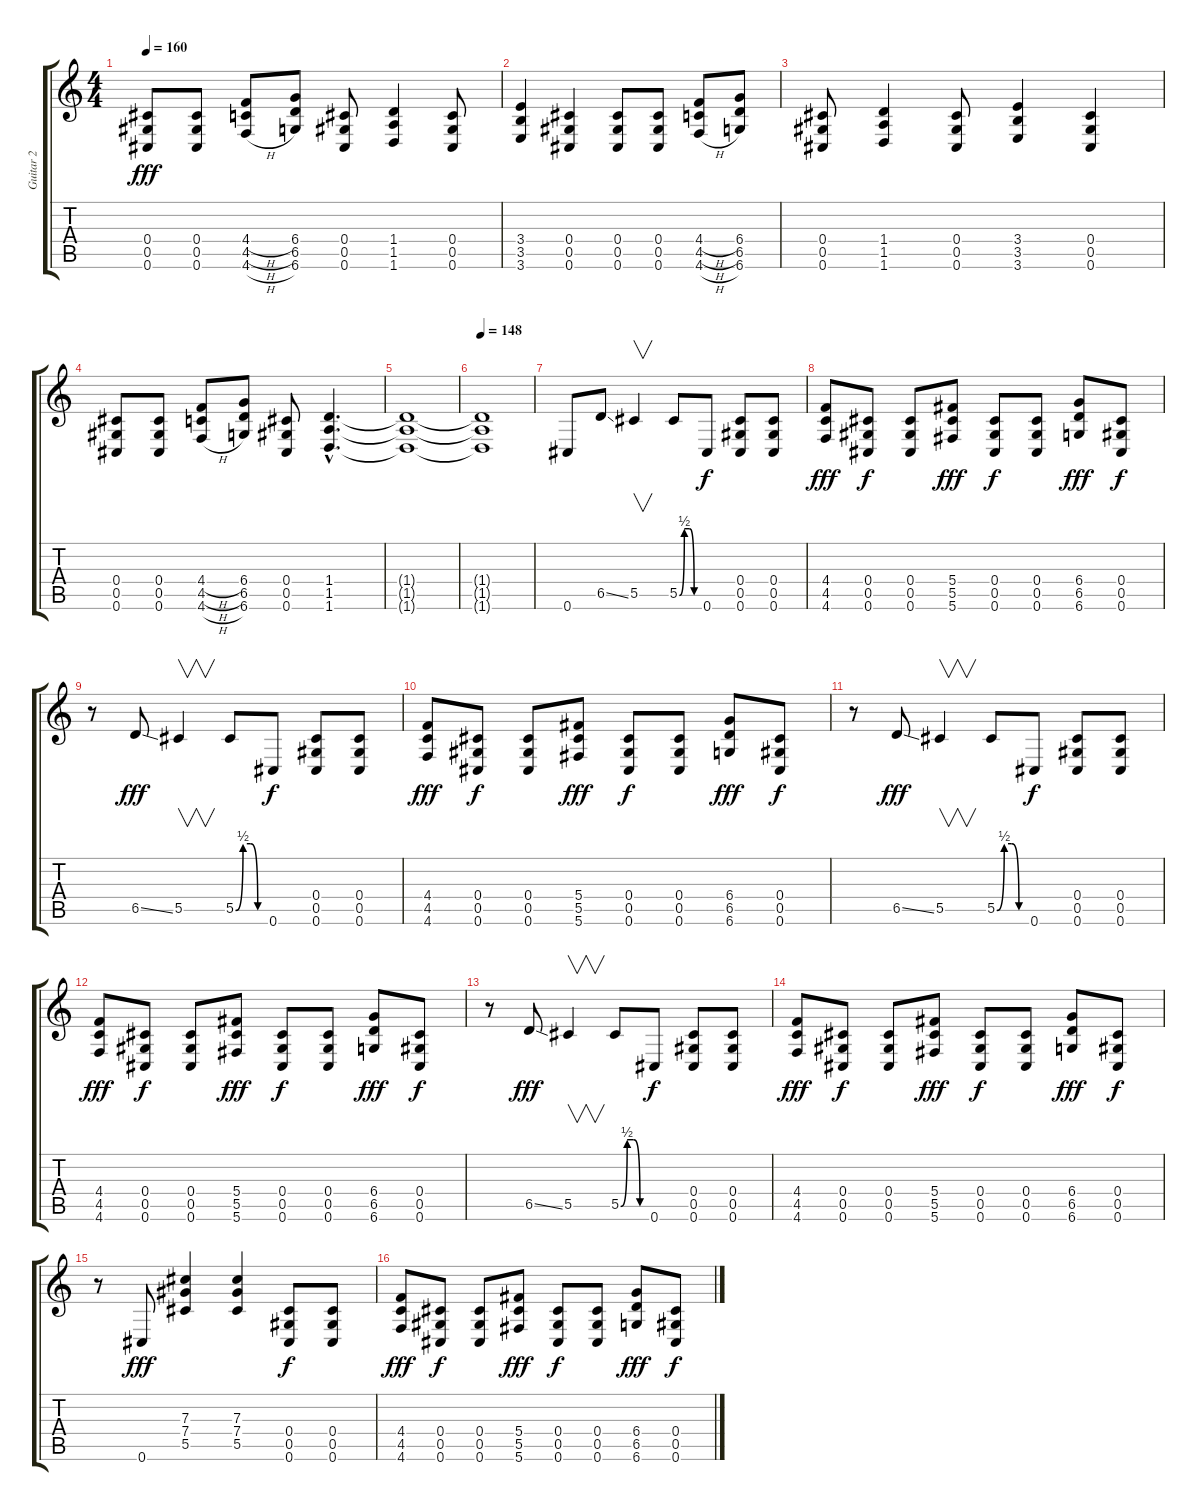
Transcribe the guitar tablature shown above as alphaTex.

\track ("Guitar 2" "Guitar 2") {instrument distortionguitar}
\staff {score tabs}
\tuning (Eb4 Bb3 Gb3 Db3 Ab2 Db2) {hide}
\ts (4 4)
\tempo 160
\clef g2
\ks c
(0.4 0.5 0.6).8{dy fff} (0.4 0.5 0.6).8 (4.4{h} 4.5{h} 4.6{h}).8 (6.4 6.5 6.6).8 (0.4 0.5 0.6).8 (1.4 1.5 1.6).4 (0.4 0.5 0.6).8 |
(3.4 3.5 3.6).4 (0.4 0.5 0.6).4 (0.4 0.5 0.6).8 (0.4 0.5 0.6).8 (4.4{h} 4.5{h} 4.6{h}).8 (6.4 6.5 6.6).8 |
(0.4 0.5 0.6).8 (1.4 1.5 1.6).4 (0.4 0.5 0.6).8 (3.4 3.5 3.6).4 (0.4 0.5 0.6).4 |
(0.4 0.5 0.6).8 (0.4 0.5 0.6).8 (4.4{h} 4.5{h} 4.6{h}).8 (6.4 6.5 6.6).8 (0.4 0.5 0.6).8 (1.4{hac} 1.5{hac} 1.6{hac}).4{d} |
(1.4{t} 1.5{t} 1.6{t}).1 |
\tempo 148
(1.4{t} 1.5{t} 1.6{t}).1 |
0.6.8 6.5{ss}.8 5.5.4{v} 5.5{be (custom 0 0 15 2 30 2 45 0 60 0)}.8 0.6.8{dy f} (0.4 0.5 0.6).8{instrument electricguitarmuted} (0.4 0.5 0.6).8 |
(4.4 4.5 4.6).8{dy fff instrument distortionguitar} (0.4 0.5 0.6).8{dy f instrument electricguitarmuted} (0.4 0.5 0.6).8 (5.4 5.5 5.6).8{dy fff instrument distortionguitar} (0.4 0.5 0.6).8{dy f instrument electricguitarmuted} (0.4 0.5 0.6).8 (6.4 6.5 6.6).8{dy fff instrument distortionguitar} (0.4 0.5 0.6).8{dy f instrument electricguitarmuted} |
r.8{instrument distortionguitar} 6.5{ss}.8{dy fff} 5.5.4{v} 5.5{be (custom 0 0 15 2 30 2 45 0 60 0)}.8 0.6.8{dy f} (0.4 0.5 0.6).8{instrument electricguitarmuted} (0.4 0.5 0.6).8 |
(4.4 4.5 4.6).8{dy fff instrument distortionguitar} (0.4 0.5 0.6).8{dy f instrument electricguitarmuted} (0.4 0.5 0.6).8 (5.4 5.5 5.6).8{dy fff instrument distortionguitar} (0.4 0.5 0.6).8{dy f instrument electricguitarmuted} (0.4 0.5 0.6).8 (6.4 6.5 6.6).8{dy fff instrument distortionguitar} (0.4 0.5 0.6).8{dy f instrument electricguitarmuted} |
r.8{instrument distortionguitar} 6.5{ss}.8{dy fff} 5.5.4{v} 5.5{be (custom 0 0 15 2 30 2 45 0 60 0)}.8 0.6.8{dy f} (0.4 0.5 0.6).8{instrument electricguitarmuted} (0.4 0.5 0.6).8 |
(4.4 4.5 4.6).8{dy fff instrument distortionguitar} (0.4 0.5 0.6).8{dy f instrument electricguitarmuted} (0.4 0.5 0.6).8 (5.4 5.5 5.6).8{dy fff instrument distortionguitar} (0.4 0.5 0.6).8{dy f instrument electricguitarmuted} (0.4 0.5 0.6).8 (6.4 6.5 6.6).8{dy fff instrument distortionguitar} (0.4 0.5 0.6).8{dy f instrument electricguitarmuted} |
r.8{instrument distortionguitar} 6.5{ss}.8{dy fff} 5.5.4{v} 5.5{be (custom 0 0 15 2 30 2 45 0 60 0)}.8 0.6.8{dy f} (0.4 0.5 0.6).8{instrument electricguitarmuted} (0.4 0.5 0.6).8 |
(4.4 4.5 4.6).8{dy fff instrument distortionguitar} (0.4 0.5 0.6).8{dy f instrument electricguitarmuted} (0.4 0.5 0.6).8 (5.4 5.5 5.6).8{dy fff instrument distortionguitar} (0.4 0.5 0.6).8{dy f instrument electricguitarmuted} (0.4 0.5 0.6).8 (6.4 6.5 6.6).8{dy fff instrument distortionguitar} (0.4 0.5 0.6).8{dy f instrument electricguitarmuted} |
r.8{instrument distortionguitar} 0.6.8{dy fff} (7.3 7.4 5.5).4 (7.3 7.4 5.5).4 (0.4 0.5 0.6).8{dy f} (0.4 0.5 0.6).8 |
(4.4 4.5 4.6).8{dy fff} (0.4 0.5 0.6).8{dy f} (0.4 0.5 0.6).8 (5.4 5.5 5.6).8{dy fff} (0.4 0.5 0.6).8{dy f} (0.4 0.5 0.6).8 (6.4 6.5 6.6).8{dy fff} (0.4 0.5 0.6).8{dy f}
